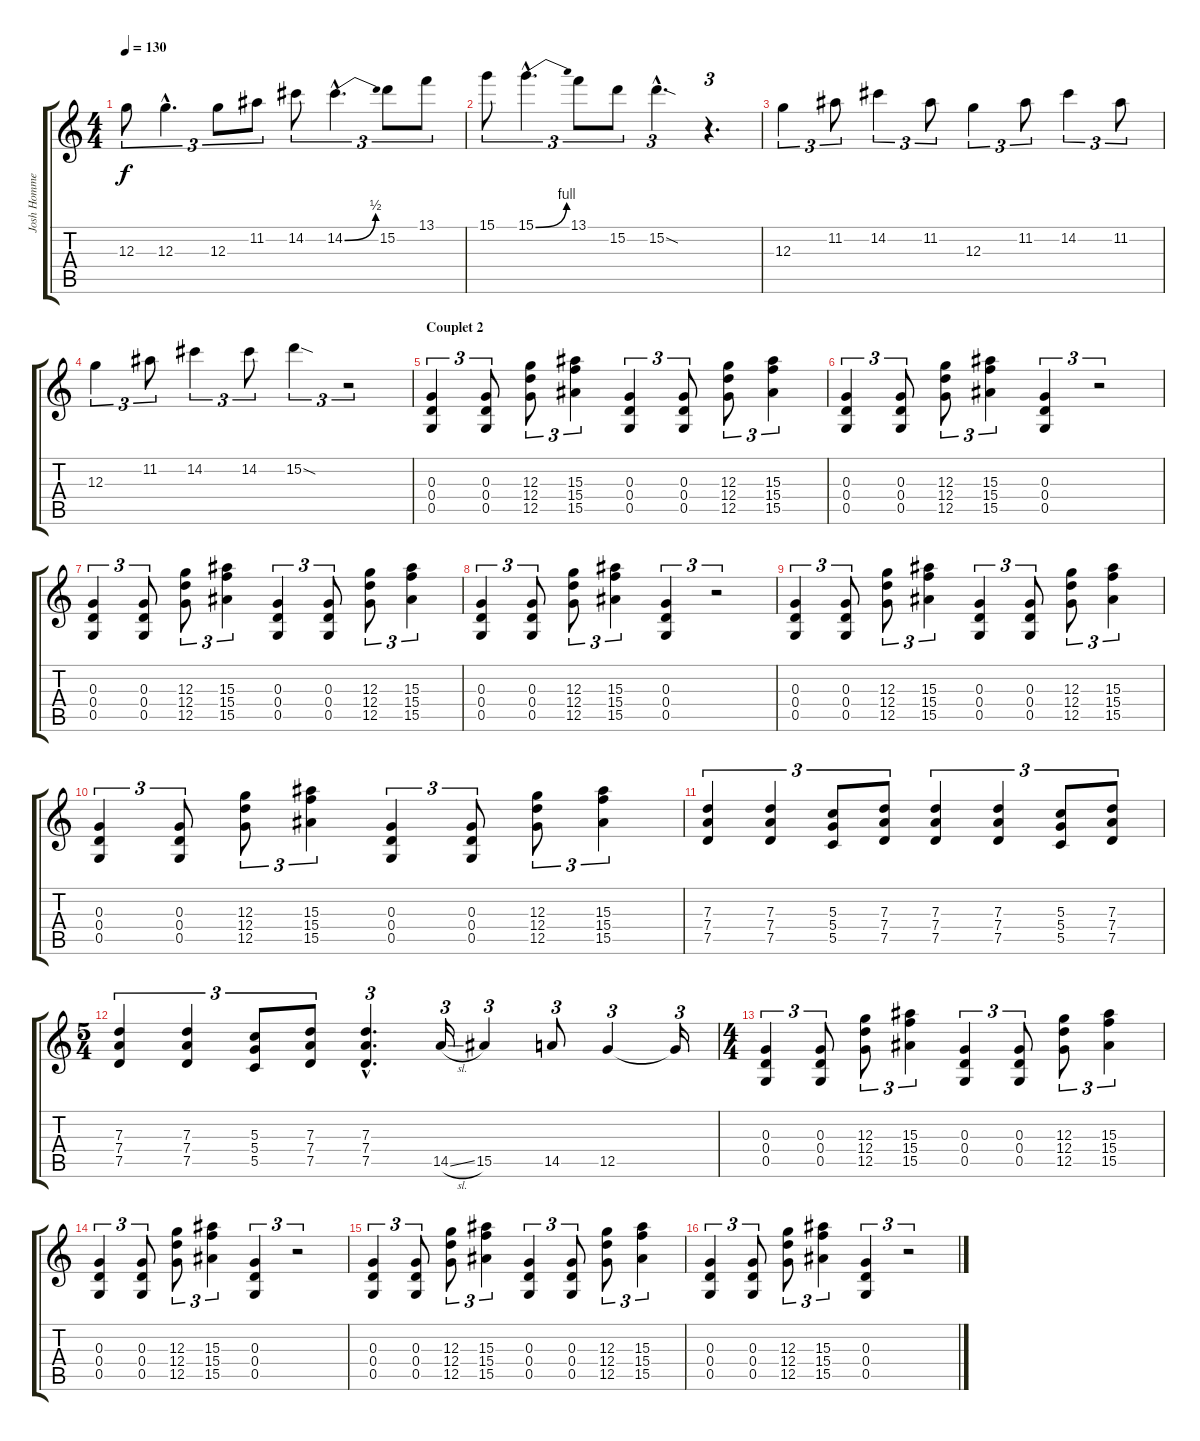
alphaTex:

\track ("Josh Homme" "Josh Homme") {instrument overdrivenguitar}
\staff {score tabs}
\tuning (E4 B3 G3 D3 G2 E2) {hide}
\ts (4 4)
\tempo 130
\clef g2
\ks c
12.3.8{tu (3 2) dy f} 12.3{hac}.4{d tu (3 2)} 12.3.8{tu (3 2)} 11.2.8{tu (3 2)} 14.2.8{tu (3 2)} 14.2{be (bend 0 0 60 2) hac}.4{d tu (3 2)} 15.2.8{tu (3 2)} 13.1.8{tu (3 2)} |
15.1.8{tu (3 2)} 15.1{be (bend 0 0 60 4) hac}.4{d tu (3 2)} 13.1.8{tu (3 2)} 15.2.8{tu (3 2)} 15.2{sod hac}.4{d tu (3 2)} r.4{d tu (3 2)} |
12.3.4{tu (3 2)} 11.2.8{tu (3 2)} 14.2.4{tu (3 2)} 11.2.8{tu (3 2)} 12.3.4{tu (3 2)} 11.2.8{tu (3 2)} 14.2.4{tu (3 2)} 11.2.8{tu (3 2)} |
12.3.4{tu (3 2)} 11.2.8{tu (3 2)} 14.2.4{tu (3 2)} 14.2.8{tu (3 2)} 15.2{sod}.4{tu (3 2)} r.2{tu (3 2)} |
\section ("" "Couplet 2")
(0.3 0.4 0.5).4{tu (3 2)} (0.3 0.4 0.5).8{tu (3 2)} (12.3 12.4 12.5).8{tu (3 2)} (15.3 15.4 15.5).4{tu (3 2)} (0.3 0.4 0.5).4{tu (3 2)} (0.3 0.4 0.5).8{tu (3 2)} (12.3 12.4 12.5).8{tu (3 2)} (15.3 15.4 15.5).4{tu (3 2)} |
(0.3 0.4 0.5).4{tu (3 2)} (0.3 0.4 0.5).8{tu (3 2)} (12.3 12.4 12.5).8{tu (3 2)} (15.3 15.4 15.5).4{tu (3 2)} (0.3 0.4 0.5).4{tu (3 2)} r.2{tu (3 2)} |
(0.3 0.4 0.5).4{tu (3 2)} (0.3 0.4 0.5).8{tu (3 2)} (12.3 12.4 12.5).8{tu (3 2)} (15.3 15.4 15.5).4{tu (3 2)} (0.3 0.4 0.5).4{tu (3 2)} (0.3 0.4 0.5).8{tu (3 2)} (12.3 12.4 12.5).8{tu (3 2)} (15.3 15.4 15.5).4{tu (3 2)} |
(0.3 0.4 0.5).4{tu (3 2)} (0.3 0.4 0.5).8{tu (3 2)} (12.3 12.4 12.5).8{tu (3 2)} (15.3 15.4 15.5).4{tu (3 2)} (0.3 0.4 0.5).4{tu (3 2)} r.2{tu (3 2)} |
(0.3 0.4 0.5).4{tu (3 2)} (0.3 0.4 0.5).8{tu (3 2)} (12.3 12.4 12.5).8{tu (3 2)} (15.3 15.4 15.5).4{tu (3 2)} (0.3 0.4 0.5).4{tu (3 2)} (0.3 0.4 0.5).8{tu (3 2)} (12.3 12.4 12.5).8{tu (3 2)} (15.3 15.4 15.5).4{tu (3 2)} |
(0.3 0.4 0.5).4{tu (3 2)} (0.3 0.4 0.5).8{tu (3 2)} (12.3 12.4 12.5).8{tu (3 2)} (15.3 15.4 15.5).4{tu (3 2)} (0.3 0.4 0.5).4{tu (3 2)} (0.3 0.4 0.5).8{tu (3 2)} (12.3 12.4 12.5).8{tu (3 2)} (15.3 15.4 15.5).4{tu (3 2)} |
(7.3 7.4 7.5).4{tu (3 2)} (7.3 7.4 7.5).4{tu (3 2)} (5.3 5.4 5.5).8{tu (3 2)} (7.3 7.4 7.5).8{tu (3 2)} (7.3 7.4 7.5).4{tu (3 2)} (7.3 7.4 7.5).4{tu (3 2)} (5.3 5.4 5.5).8{tu (3 2)} (7.3 7.4 7.5).8{tu (3 2)} |
\ts (5 4)
(7.3 7.4 7.5).4{tu (3 2)} (7.3 7.4 7.5).4{tu (3 2)} (5.3 5.4 5.5).8{tu (3 2)} (7.3 7.4 7.5).8{tu (3 2)} (7.3{hac} 7.4{hac} 7.5{hac}).4{d tu (3 2)} 14.5{sl}.16{tu (3 2)} 15.5.4{tu (3 2)} 14.5.8{tu (3 2)} 12.5.4{tu (3 2)} 12.5{t}.16{tu (3 2)} |
\ts (4 4)
(0.3 0.4 0.5).4{tu (3 2)} (0.3 0.4 0.5).8{tu (3 2)} (12.3 12.4 12.5).8{tu (3 2)} (15.3 15.4 15.5).4{tu (3 2)} (0.3 0.4 0.5).4{tu (3 2)} (0.3 0.4 0.5).8{tu (3 2)} (12.3 12.4 12.5).8{tu (3 2)} (15.3 15.4 15.5).4{tu (3 2)} |
(0.3 0.4 0.5).4{tu (3 2)} (0.3 0.4 0.5).8{tu (3 2)} (12.3 12.4 12.5).8{tu (3 2)} (15.3 15.4 15.5).4{tu (3 2)} (0.3 0.4 0.5).4{tu (3 2)} r.2{tu (3 2)} |
(0.3 0.4 0.5).4{tu (3 2)} (0.3 0.4 0.5).8{tu (3 2)} (12.3 12.4 12.5).8{tu (3 2)} (15.3 15.4 15.5).4{tu (3 2)} (0.3 0.4 0.5).4{tu (3 2)} (0.3 0.4 0.5).8{tu (3 2)} (12.3 12.4 12.5).8{tu (3 2)} (15.3 15.4 15.5).4{tu (3 2)} |
(0.3 0.4 0.5).4{tu (3 2)} (0.3 0.4 0.5).8{tu (3 2)} (12.3 12.4 12.5).8{tu (3 2)} (15.3 15.4 15.5).4{tu (3 2)} (0.3 0.4 0.5).4{tu (3 2)} r.2{tu (3 2)}
